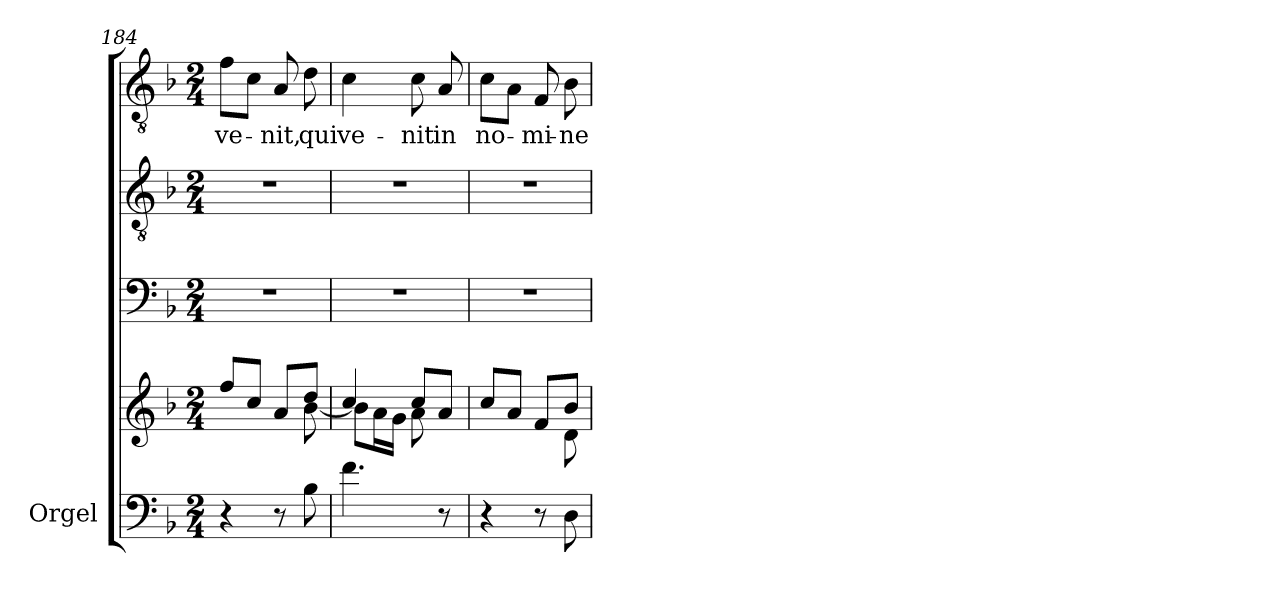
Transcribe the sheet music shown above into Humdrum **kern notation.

**kern	**kern	**kern	**kern	**kern	**text
*part4	*part4	*part3	*part2	*part1	*part1
*staff5	*staff4	*staff3	*staff2	*staff1	*staff1
*I"Orgel	*	*	*	*	*
*I'Org.	*	*	*	*	*
*clefF4	*clefG2	*clefF4	*clefGv2	*clefGv2	*
*k[b-]	*k[b-]	*k[b-]	*k[b-]	*k[b-]	*
*F:	*F:	*F:	*F:	*F:	*
*M2/4	*M2/4	*M2/4	*M2/4	*M2/4	*
=184	=184	=184	=184	=184	=184
*	*^	*	*	*	*
!	!	!	!	!	!	!LO:LY:b
4r	8ff/L	4.ryy	2r	2r	8f\L	ve-
.	8cc/J	.	.	.	8c\J	.
!	!	!	!	!	!	!LO:LY:b
8r	8a/L	.	.	.	8A/	-nit,
!	!	!	!	!	!	!LO:LY:b
8B-\	8dd/J	[<8b-\	.	.	8d\	qui
=185	=185	=185	=185	=185	=185	=185
!	!	!	!	!	!	!LO:LY:b
4.f\	4cc/	8b-\L]	2r	2r	4c\	ve-
.	.	16a\L	.	.	.	.
.	.	16g\JJ	.	.	.	.
!	!	!	!	!	!	!LO:LY:b
.	8cc/L	8a\	.	.	8c\	-nit
!	!	!	!	!	!	!LO:LY:b
8r	8a/J	8ryy	.	.	8A/	in
=186	=186	=186	=186	=186	=186	=186
!	!	!	!	!	!	!LO:LY:b
4r	8cc/L	4.ryy	2r	2r	8c\L	no-
.	8a/J	.	.	.	8A\J	.
!	!	!	!	!	!	!LO:LY:b
8r	8f/L	.	.	.	8F/	-mi-
!	!	!	!	!	!	!LO:LY:b
8D\	8b-/J	8d\	.	.	8B-\	-ne
*	*v	*v	*	*	*	*
=	=	=	=	=	=
*-	*-	*-	*-	*-	*-
